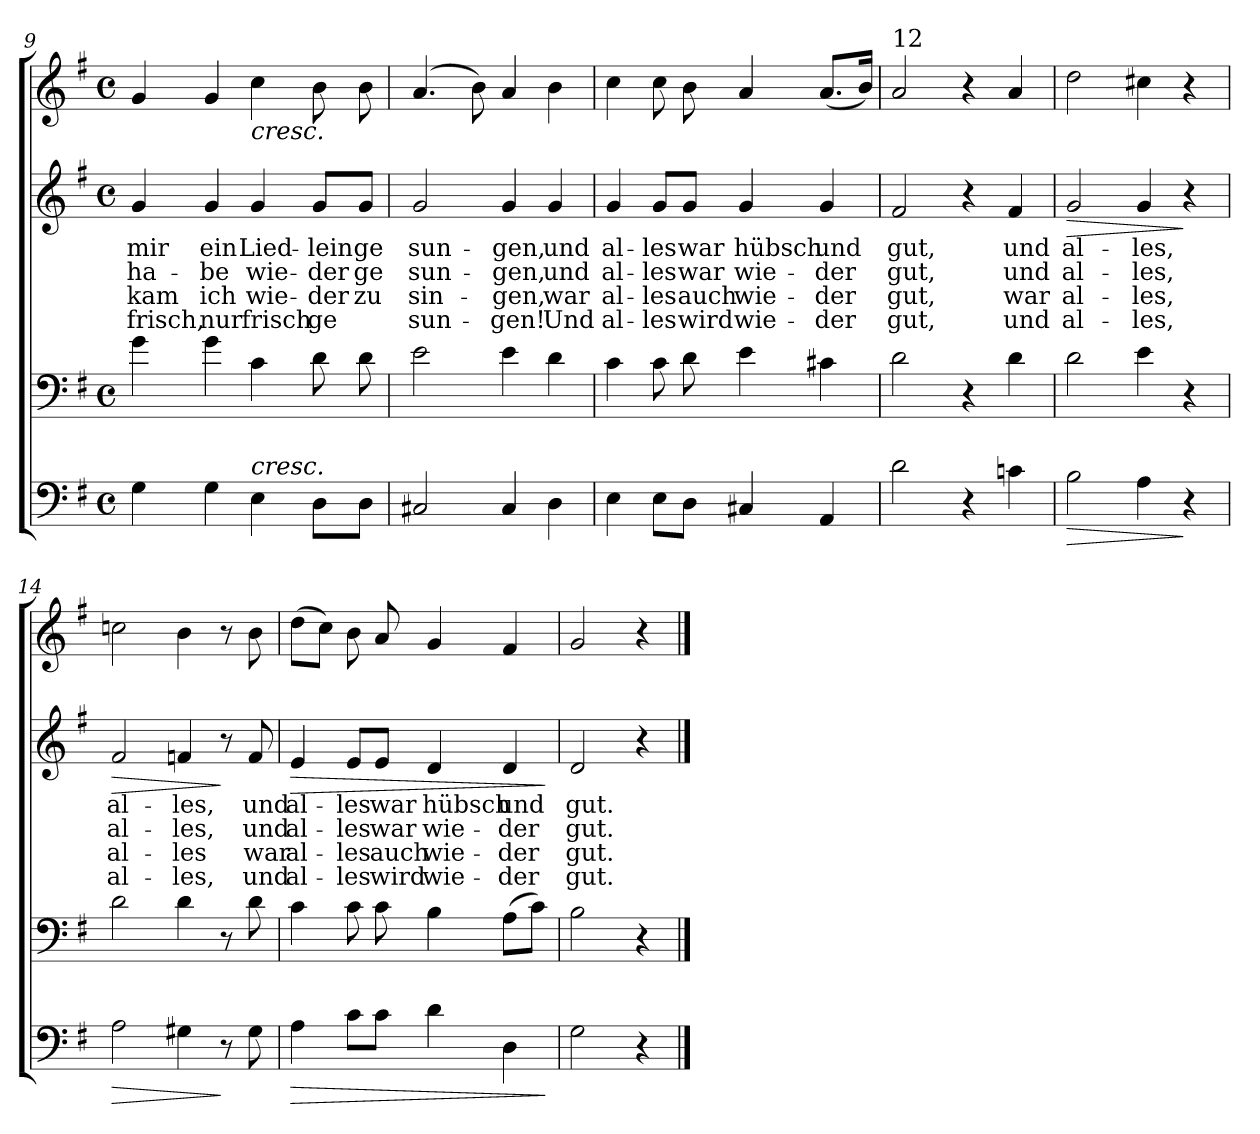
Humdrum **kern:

**kern	**dynam	**kern	**kern	**text	**text	**text	**text	**dynam	**kern
*part4	*part4	*part3	*part2	*part2	*part2	*part2	*part2	*part2	*part1
*staff4	*staff4	*staff3	*staff2	*staff2	*staff2	*staff2	*staff2	*staff2	*staff1
*clefF4	*	*clefF4	*clefG2	*	*	*	*	*	*clefG2
*k[f#]	*	*k[f#]	*k[f#]	*	*	*	*	*	*k[f#]
*G:	*	*G:	*G:	*	*	*	*	*	*G:
*M4/4	*	*M4/4	*M4/4	*	*	*	*	*	*M4/4
*met(c)	*	*met(c)	*met(c)	*	*	*	*	*	*met(c)
=9	=9	=9	=9	=9	=9	=9	=9	=9	=9
!	!	!	!	!LO:LY:b	!LO:LY:b	!LO:LY:b	!LO:LY:b	!	!
4G\	.	4g\	4g/	mir	ha-	kam	frisch,	.	4g/
!	!	!	!	!LO:LY:b	!LO:LY:b	!LO:LY:b	!LO:LY:b	!	!
4G\	.	4g\	4g/	ein	-be	ich	nur	.	4g/
!	!	!	!	!	!	!	!	!	!LO:TX:b:i:t=cresc.
!LO:TX:a:i:t=cresc.	!	!	!	!	!	!	!	!	!
!	!	!	!	!LO:LY:b	!LO:LY:b	!LO:LY:b	!LO:LY:b	!	!
4E\	.	4c\	4g/	Lied-	wie-	wie-	frisch	.	4cc\
!	!	!	!	!LO:LY:b	!LO:LY:b	!LO:LY:b	!LO:LY:b	!	!
8D\L	.	8d\	8g/L	-lein	-der	-der	ge	.	8b\
!	!	!	!	!LO:LY:b	!LO:LY:b	!LO:LY:b	!	!	!
8D\J	.	8d\	8g/J	ge­	ge­	zu	.	.	8b\
=10	=10	=10	=10	=10	=10	=10	=10	=10	=10
!	!	!	!	!LO:LY:b	!LO:LY:b	!LO:LY:b	!LO:LY:b	!	!
2C#X/	.	2e\	2g/	sun-	sun-	sin-	sun-	.	(<4.a/
.	.	.	.	.	.	.	.	.	8b\)
!	!	!	!	!LO:LY:b	!LO:LY:b	!LO:LY:b	!LO:LY:b	!	!
4C#/	.	4e\	4g/	-gen,	-gen,	-gen,	-gen!	.	4a/
!	!	!	!	!LO:LY:b	!LO:LY:b	!LO:LY:b	!LO:LY:b	!	!
4D\	.	4d\	4g/	und	und	war	Und	.	4b\
=11	=11	=11	=11	=11	=11	=11	=11	=11	=11
!	!	!	!	!LO:LY:b	!LO:LY:b	!LO:LY:b	!LO:LY:b	!	!
4E\	.	4c\	4g/	al-	al-	al-	al-	.	4cc\
!	!	!	!	!LO:LY:b	!LO:LY:b	!LO:LY:b	!LO:LY:b	!	!
8E\L	.	8c\	8g/L	-les	-les	-les	-les	.	8cc\
!	!	!	!	!LO:LY:b	!LO:LY:b	!LO:LY:b	!LO:LY:b	!	!
8D\J	.	8d\	8g/J	war	war	auch	wird	.	8b\
!	!	!	!	!LO:LY:b	!LO:LY:b	!LO:LY:b	!LO:LY:b	!	!
4C#X/	.	4e\	4g/	hübsch	wie-	wie-	wie-	.	4a/
!	!	!	!	!LO:LY:b	!LO:LY:b	!LO:LY:b	!LO:LY:b	!	!
4AA/	.	4c#X\	4g/	und	-der	-der	-der	.	(<8.a/L
.	.	.	.	.	.	.	.	.	16b/Jk)
!!LO:LB:g=z
=12	=12	=12	=12	=12	=12	=12	=12	=12	=12
!	!	!	!	!	!	!	!	!	!LO:TX:a:t=12
!	!	!	!	!LO:LY:b	!LO:LY:b	!LO:LY:b	!LO:LY:b	!	!
2d\	.	2d\	2f#/	gut,	gut,	gut,	gut,	.	2a/
4r	.	4r	4r	.	.	.	.	.	4r
!	!	!	!	!LO:LY:b	!LO:LY:b	!LO:LY:b	!LO:LY:b	!	!
4cn\	.	4d\	4f#/	und	und	war	und	.	4a/
=13	=13	=13	=13	=13	=13	=13	=13	=13	=13
!	!LO:HP:b	!	!	!LO:LY:b	!LO:LY:b	!LO:LY:b	!LO:LY:b	!LO:HP:b	!
2B\	>	2d\	2g/	al-	al-	al-	al-	>	2dd\
!	!	!	!	!LO:LY:b	!LO:LY:b	!LO:LY:b	!LO:LY:b	!	!
4A\	.	4e\	4g/	-les,	-les,	-les,	-les,	.	4cc#X\
4r	]	4r	4r	.	.	.	.	]	4r
=14	=14	=14	=14	=14	=14	=14	=14	=14	=14
!	!LO:HP:b	!	!	!LO:LY:b	!LO:LY:b	!LO:LY:b	!LO:LY:b	!LO:HP:b	!
2A\	>	2d\	2f#/	al-	al-	al-	al-	>	2ccn\
!	!	!	!	!LO:LY:b	!LO:LY:b	!LO:LY:b	!LO:LY:b	!	!
4G#X\	.	4d\	4fn/	-les,	-les,	-les	-les,	.	4b\
8r	]	8r	8r	.	.	.	.	]	8r
!	!	!	!	!LO:LY:b	!LO:LY:b	!LO:LY:b	!LO:LY:b	!	!
8G#\	.	8d\	8f/	und	und	war	und	.	8b\
=15	=15	=15	=15	=15	=15	=15	=15	=15	=15
!	!LO:HP:b	!	!	!LO:LY:b	!LO:LY:b	!LO:LY:b	!LO:LY:b	!LO:HP:b	!
4A\	>	4c\	4e/	al-	al-	al-	al-	>	(>8dd\L
.	.	.	.	.	.	.	.	.	8cc\J)
!	!	!	!	!LO:LY:b	!LO:LY:b	!LO:LY:b	!LO:LY:b	!	!
8c\L	.	8c\	8e/L	-les	-les	-les	-les	.	8b\
!	!	!	!	!LO:LY:b	!LO:LY:b	!LO:LY:b	!LO:LY:b	!	!
8c\J	.	8c\	8e/J	war	war	auch	wird	.	8a/
!	!	!	!	!LO:LY:b	!LO:LY:b	!LO:LY:b	!LO:LY:b	!	!
4d\	.	4B\	4d/	hübsch	wie-	wie-	wie-	.	4g/
!	!	!	!	!LO:LY:b	!LO:LY:b	!LO:LY:b	!LO:LY:b	!	!
4D\	.	(>8A\L	4d/	und	-der	-der	-der	.	4f#/
.	.	8c\J)	.	.	.	.	.	.	.
.	]	.	.	.	.	.	.	]	.
=16	=16	=16	=16	=16	=16	=16	=16	=16	=16
!	!	!	!	!LO:LY:b	!LO:LY:b	!LO:LY:b	!LO:LY:b	!	!
2G\	.	2B\	2d/	gut.	gut.	gut.	gut.	.	2g/
4r	.	4r	4r	.	.	.	.	.	4r
==	==	==	==	==	==	==	==	==	==
*-	*-	*-	*-	*-	*-	*-	*-	*-	*-
